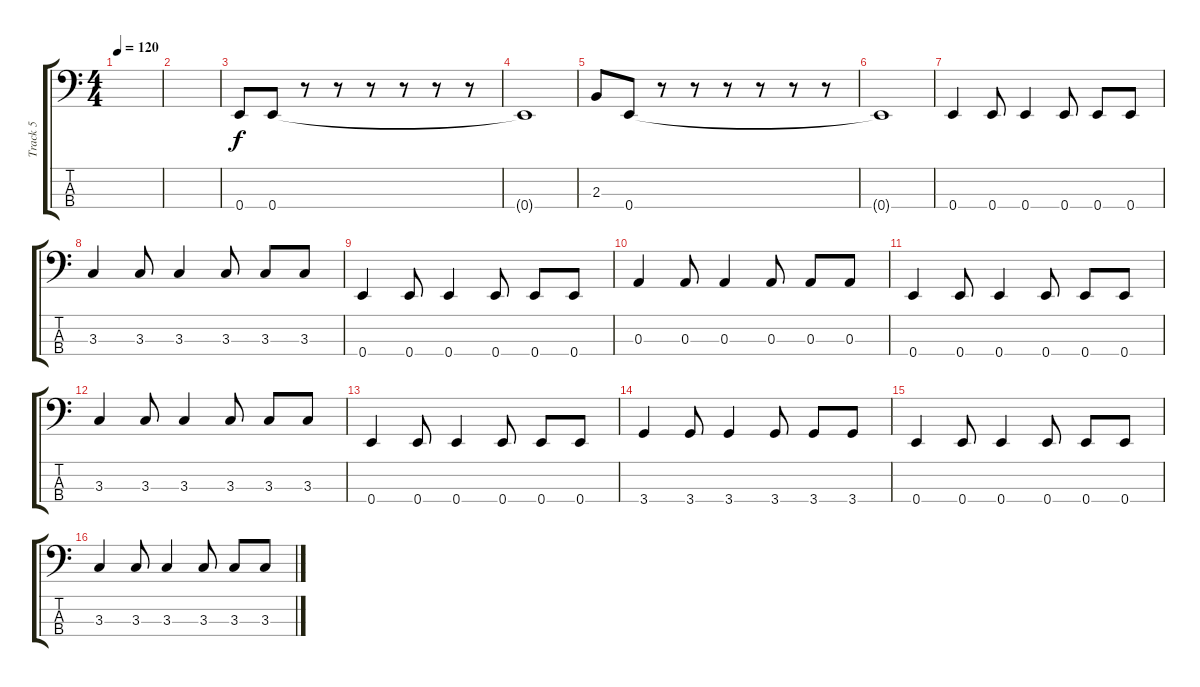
\track ("Track 5" "Track 5") {instrument electricbassfinger}
\staff {score tabs}
\tuning (G2 D2 A1 E1) {hide}
\ts (4 4)
\tempo 120
\clef f4
\ks c
|
|
0.4.8 0.4.8 r.8 r.8 r.8 r.8 r.8 r.8 |
0.4{t}.1 |
2.3.8 0.4.8 r.8 r.8 r.8 r.8 r.8 r.8 |
0.4{t}.1 |
0.4.4 0.4.8 0.4.4 0.4.8 0.4.8 0.4.8 |
3.3.4 3.3.8 3.3.4 3.3.8 3.3.8 3.3.8 |
0.4.4 0.4.8 0.4.4 0.4.8 0.4.8 0.4.8 |
0.3.4 0.3.8 0.3.4 0.3.8 0.3.8 0.3.8 |
0.4.4 0.4.8 0.4.4 0.4.8 0.4.8 0.4.8 |
3.3.4 3.3.8 3.3.4 3.3.8 3.3.8 3.3.8 |
0.4.4 0.4.8 0.4.4 0.4.8 0.4.8 0.4.8 |
3.4.4 3.4.8 3.4.4 3.4.8 3.4.8 3.4.8 |
0.4.4 0.4.8 0.4.4 0.4.8 0.4.8 0.4.8 |
3.3.4 3.3.8 3.3.4 3.3.8 3.3.8 3.3.8
